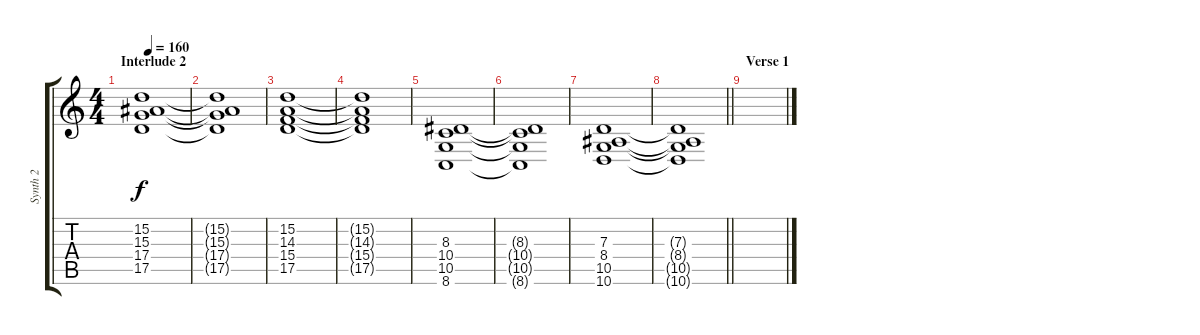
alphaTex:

\track ("Synth 2" "Synth 2") {instrument stringensemble2}
\staff {score tabs}
\tuning (E4 B3 G3 D3 A2 E2) {hide}
\ts (4 4)
\section ("" "Interlude 2")
\tempo 160
\clef g2
\ks c
(15.2 15.3 17.4 17.5).1{dy f} |
(15.2{t} 15.3{t} 17.4{t} 17.5{t}).1 |
(15.2 14.3 15.4 17.5).1 |
(15.2{t} 14.3{t} 15.4{t} 17.5{t}).1 |
(8.3 10.4 10.5 8.6).1 |
(8.3{t} 10.4{t} 10.5{t} 8.6{t}).1 |
(7.3 8.4 10.5 10.6).1 |
\barLineRight lightlight
(7.3{t} 8.4{t} 10.5{t} 10.6{t}).1 |
\section ("" "Verse 1")
